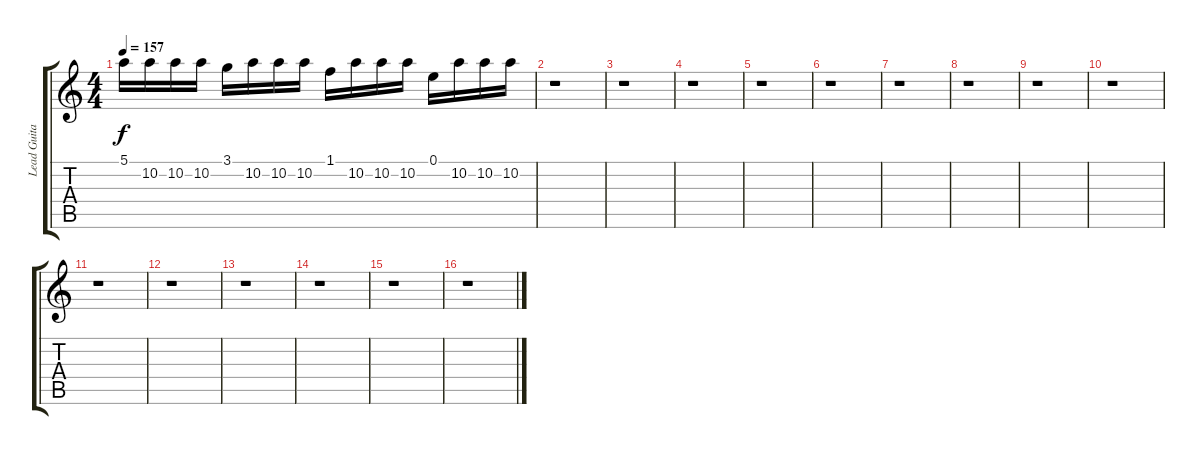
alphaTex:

\track ("Lead Guitar I" "Lead Guita") {instrument distortionguitar}
\staff {score tabs}
\tuning (E4 B3 G3 D3 A2 E2) {hide}
\ts (4 4)
\tempo 157
\clef g2
\ks c
5.1.16{dy f} 10.2.16 10.2.16 10.2.16 3.1.16 10.2.16 10.2.16 10.2.16 1.1.16 10.2.16 10.2.16 10.2.16 0.1.16 10.2.16 10.2.16 10.2.16 |
r.1 |
r.1 |
r.1 |
r.1 |
r.1 |
r.1 |
r.1 |
r.1 |
r.1 |
r.1 |
r.1 |
r.1 |
r.1 |
r.1 |
r.1
